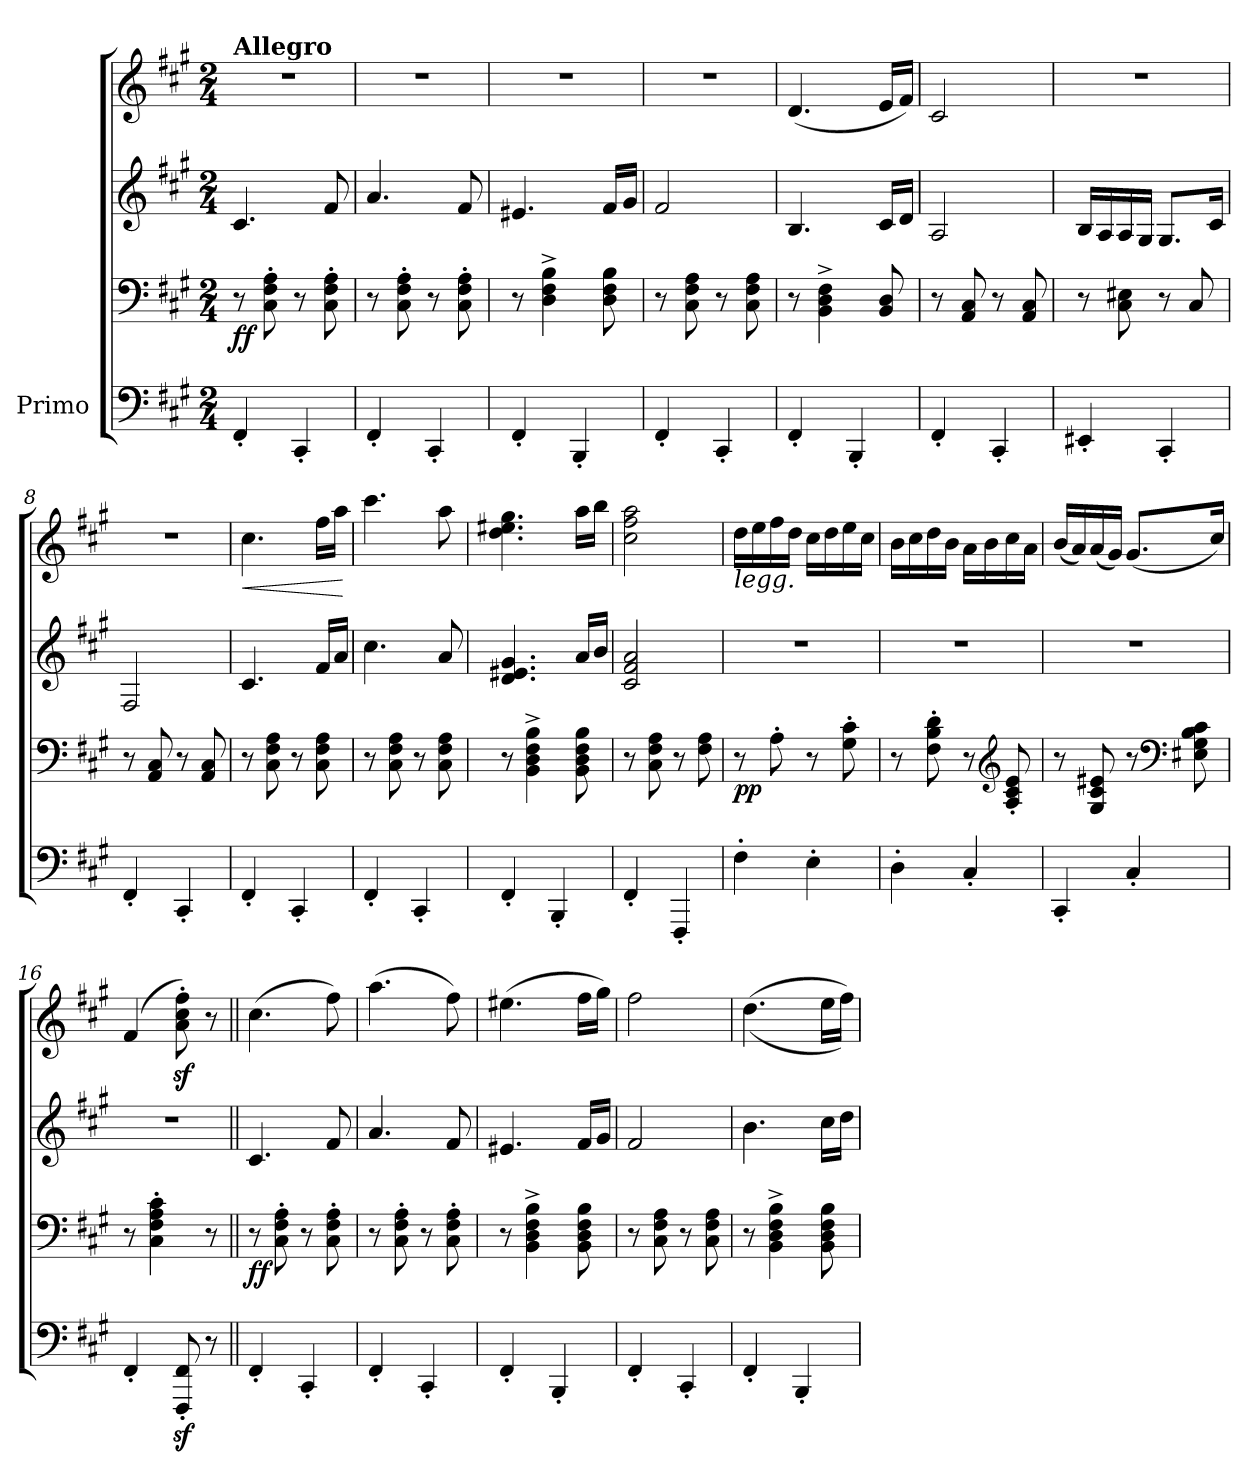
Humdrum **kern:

**kern	**kern	**kern	**kern	**dynam
*part1	*part1	*part1	*part1	*part1
*staff4	*staff3	*staff2	*staff1	*staff1/2/3/4
*I"Primo	*	*	*	*
*clefF4	*clefF4	*clefG2	*clefG2	*
*k[f#c#g#]	*k[f#c#g#]	*k[f#c#g#]	*k[f#c#g#]	*
*M2/4	*M2/4	*M2/4	*M2/4	*
=1	=1	=1	=1	=1
!	!	!	!LO:TX:a:B:t=Allegro	!
!	!	!	!	!LO:DY:b=3
!	!	!	!	!LO:DY:n=1:b
4FF#'/	8r	4.c#/	2r	f f
.	8C#\' 8F#\' 8A\'	.	.	.
4CC#'/	8r	.	.	.
.	8C#\' 8F#\' 8A\'	8f#/	.	.
=2	=2	=2	=2	=2
4FF#'/	8r	4.a/	2r	.
.	8C#\' 8F#\' 8A\'	.	.	.
4CC#'/	8r	.	.	.
.	8C#\' 8F#\' 8A\'	8f#/	.	.
=3	=3	=3	=3	=3
4FF#'/	8r	4.e#X/	2r	.
.	4D\^ 4F#\^ 4B\^	.	.	.
4BBB'/	.	.	.	.
.	8D\ 8F#\ 8B\	16f#/LL	.	.
.	.	16g#/JJ	.	.
=4	=4	=4	=4	=4
4FF#'/	8r	2f#/	2r	.
.	8C#\ 8F#\ 8A\	.	.	.
4CC#'/	8r	.	.	.
.	8C#\ 8F#\ 8A\	.	.	.
=5	=5	=5	=5	=5
4FF#'/	8r	4.B/	(<4.d/	.
.	4BB\^ 4D\^ 4F#\^	.	.	.
4BBB'/	.	.	.	.
.	8BB/ 8D/	16c#/LL	16e/LL	.
.	.	16d/JJ	16f#/JJ)	.
=6	=6	=6	=6	=6
4FF#'/	8r	2A/	2c#/	.
.	8AA/ 8C#/	.	.	.
4CC#'/	8r	.	.	.
.	8AA/ 8C#/	.	.	.
=7	=7	=7	=7	=7
4EE#X'/	8r	16B/LL	2r	.
.	.	16A/	.	.
.	8C#\ 8E#X\	16A/	.	.
.	.	16G#/JJ	.	.
4CC#'/	8r	8.G#/L	.	.
.	8C#/	.	.	.
.	.	16c#/Jk	.	.
=8	=8	=8	=8	=8
4FF#'/	8r	2F#/	2r	.
.	8AA/ 8C#/	.	.	.
4CC#'/	8r	.	.	.
.	8AA/ 8C#/	.	.	.
=9	=9	=9	=9	=9
!	!	!	!	!LO:HP:b
4FF#'/	8r	4.c#/	4.cc#\	<
.	8C#\ 8F#\ 8A\	.	.	.
4CC#'/	8r	.	.	.
.	8C#\ 8F#\ 8A\	16f#/LL	16ff#\LL	.
.	.	16a/JJ	16aa\JJ	.
.	.	.	.	[
=10	=10	=10	=10	=10
4FF#'/	8r	4.cc#\	4.ccc#\	.
.	8C#\ 8F#\ 8A\	.	.	.
4CC#'/	8r	.	.	.
.	8C#\ 8F#\ 8A\	8a/	8aa\	.
=11	=11	=11	=11	=11
4FF#'/	8r	4.d/ 4.e#X/ 4.g#/	4.dd\ 4.ee#X\ 4.gg#\	.
.	4BB\^ 4D\^ 4F#\^ 4B\^	.	.	.
4BBB'/	.	.	.	.
.	8BB\ 8D\ 8F#\ 8B\	16a/LL	16aa\LL	.
.	.	16b/JJ	16bb\JJ	.
=12	=12	=12	=12	=12
4FF#'/	8r	2c#/ 2f#/ 2a/	2cc#\ 2ff#\ 2aa\	.
.	8C#\ 8F#\ 8A\	.	.	.
4FFF#'/	8r	.	.	.
.	8F#\ 8A\	.	.	.
=13	=13	=13	=13	=13
!	!	!	!LO:TX:b:i:t=legg.	!
!	!	!	!	!LO:DY:b=3
!	!	!	!	!LO:DY:n=1:b
4F#'\	8r	2r	16dd\LL	p p
.	.	.	16ee\	.
.	8A'\	.	16ff#\	.
.	.	.	16dd\JJ	.
4E'\	8r	.	16cc#\LL	.
.	.	.	16dd\	.
.	8G#\' 8c#\'	.	16ee\	.
.	.	.	16cc#\JJ	.
=14	=14	=14	=14	=14
4D'\	8r	2r	16b\LL	.
.	.	.	16cc#\	.
.	8F#\' 8B\' 8d\'	.	16dd\	.
.	.	.	16b\JJ	.
4C#'/	8r	.	16a\LL	.
.	.	.	16b\	.
*	*clefG2	*	*	*
.	8A/' 8c#/' 8e/'	.	16cc#\	.
.	.	.	16a\JJ	.
=15	=15	=15	=15	=15
4CC#'/	8r	2r	(<16b/LL	.
.	.	.	16a/)	.
.	8G#/ 8c#/ 8e#X/	.	(<16a/	.
.	.	.	16g#/JJ)	.
4C#'/	8r	.	(<8.g#/L	.
*	*clefF4	*	*	*
.	8E#X\ 8G#\ 8B\ 8c#\	.	.	.
.	.	.	16cc#/Jk)	.
=16	=16	=16	=16	=16
4FF#'/	8r	2r	(>4f#/	.
.	4C#\' 4F#\' 4A\' 4c#\'	.	.	.
8FFF#/z>' 8FF#/z>'	.	.	8a\z<' 8cc#\z<' 8ff#\z<')	.
8r	8r	.	8r	.
=17||	=17||	=17||	=17||	=17||
!	!	!	!	!LO:DY:b=3
!	!	!	!	!LO:DY:n=1:b
4FF#'/	8r	4.c#/	(>4.cc#\	f f
.	8C#\' 8F#\' 8A\'	.	.	.
4CC#'/	8r	.	.	.
.	8C#\' 8F#\' 8A\'	8f#/	8ff#\)	.
=18	=18	=18	=18	=18
4FF#'/	8r	4.a/	(>4.aa\	.
.	8C#\' 8F#\' 8A\'	.	.	.
4CC#'/	8r	.	.	.
.	8C#\' 8F#\' 8A\'	8f#/	8ff#\)	.
=19	=19	=19	=19	=19
4FF#'/	8r	4.e#X/	(>4.ee#X\	.
.	4BB\^ 4D\^ 4F#\^ 4B\^	.	.	.
4BBB'/	.	.	.	.
.	8BB\ 8D\ 8F#\ 8B\	16f#/LL	16ff#\LL	.
.	.	16g#/JJ	16gg#\JJ)	.
=20	=20	=20	=20	=20
4FF#'/	8r	2f#/	2ff#\	.
.	8C#\ 8F#\ 8A\	.	.	.
4CC#'/	8r	.	.	.
.	8C#\ 8F#\ 8A\	.	.	.
=21	=21	=21	=21	=21
4FF#'/	8r	4.b\	(>(>4.dd\	.
.	4BB\^ 4D\^ 4F#\^ 4B\^	.	.	.
4BBB'/	.	.	.	.
.	8BB\ 8D\ 8F#\ 8B\	16cc#\LL	16ee\LL	.
.	.	16dd\JJ	16ff#\JJ))	.
=	=	=	=	=
*-	*-	*-	*-	*-
